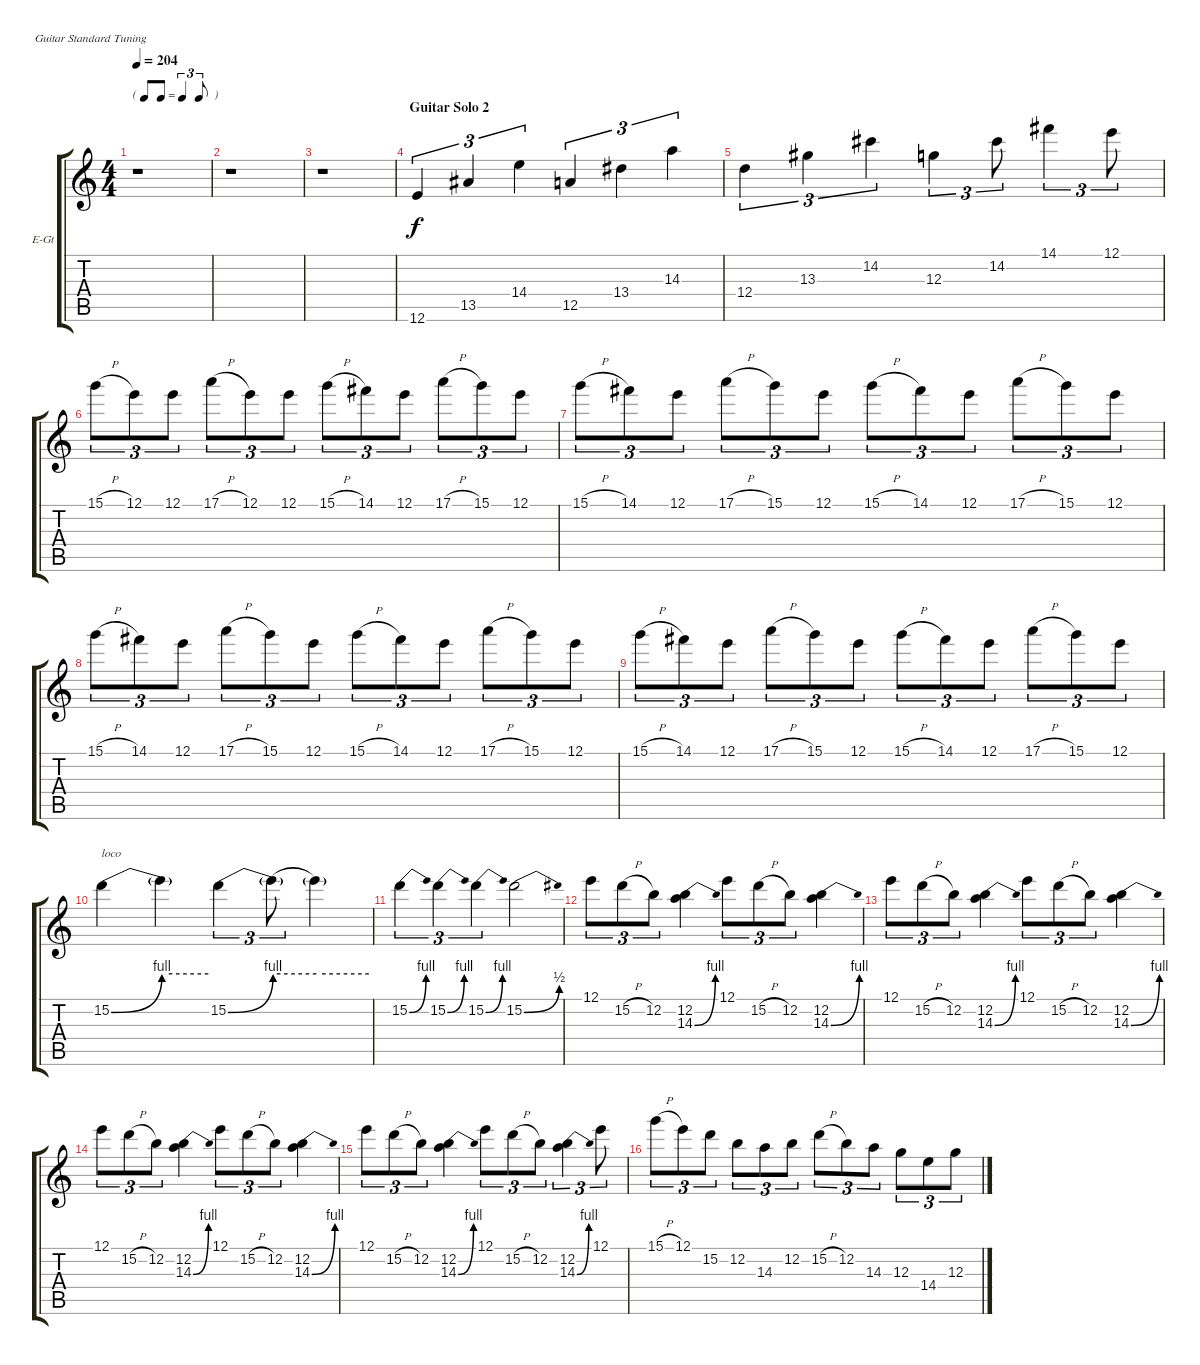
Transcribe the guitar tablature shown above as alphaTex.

\bracketExtendMode groupsimilarinstruments
\firstSystemTrackNameOrientation horizontal
\otherSystemsTrackNameOrientation horizontal
\track ("Gtr III Lead" "E-Gt") {instrument overdrivenguitar}
\staff {score tabs}
\tuning (E4 B3 G3 D3 A2 E2)
\ts (4 4)
\tf triplet8th
\tempo 204
\clef g2
\ks c
r.1{dy fff} |
r.1 |
r.1 |
\section ("" "Guitar Solo 2")
12.6.4{tu (3 2) dy f} 13.5.4{tu (3 2)} 14.4.4{tu (3 2)} 12.5.4{tu (3 2)} 13.4.4{tu (3 2)} 14.3.4{tu (3 2)} |
12.4.4{tu (3 2)} 13.3.4{tu (3 2)} 14.2.4{tu (3 2)} 12.3.4{tu (3 2)} 14.2.8{tu (3 2)} 14.1.4{tu (3 2)} 12.1.8{tu (3 2)} |
15.1{h}.8{tu (3 2)} 12.1.8{tu (3 2)} 12.1.8{tu (3 2)} 17.1{h}.8{tu (3 2)} 12.1.8{tu (3 2)} 12.1.8{tu (3 2)} 15.1{h}.8{tu (3 2)} 14.1.8{tu (3 2)} 12.1.8{tu (3 2)} 17.1{h}.8{tu (3 2)} 15.1.8{tu (3 2)} 12.1.8{tu (3 2)} |
15.1{h}.8{tu (3 2)} 14.1.8{tu (3 2)} 12.1.8{tu (3 2)} 17.1{h}.8{tu (3 2)} 15.1.8{tu (3 2)} 12.1.8{tu (3 2)} 15.1{h}.8{tu (3 2)} 14.1.8{tu (3 2)} 12.1.8{tu (3 2)} 17.1{h}.8{tu (3 2)} 15.1.8{tu (3 2)} 12.1.8{tu (3 2)} |
15.1{h}.8{tu (3 2)} 14.1.8{tu (3 2)} 12.1.8{tu (3 2)} 17.1{h}.8{tu (3 2)} 15.1.8{tu (3 2)} 12.1.8{tu (3 2)} 15.1{h}.8{tu (3 2)} 14.1.8{tu (3 2)} 12.1.8{tu (3 2)} 17.1{h}.8{tu (3 2)} 15.1.8{tu (3 2)} 12.1.8{tu (3 2)} |
15.1{h}.8{tu (3 2)} 14.1.8{tu (3 2)} 12.1.8{tu (3 2)} 17.1{h}.8{tu (3 2)} 15.1.8{tu (3 2)} 12.1.8{tu (3 2)} 15.1{h}.8{tu (3 2)} 14.1.8{tu (3 2)} 12.1.8{tu (3 2)} 17.1{h}.8{tu (3 2)} 15.1.8{tu (3 2)} 12.1.8{tu (3 2)} |
15.2{be (bend 0 0 60 4)}.4{txt "loco"} 15.2{be (hold 0 4 60 4) t}.4 15.2{be (bend 0 0 60 4)}.4{tu (3 2)} 15.2{be (hold 0 4 60 4) t}.8{tu (3 2)} 15.2{be (hold 0 4 60 4) t}.4 |
15.2{be (bend 0 0 60 4)}.4{tu (3 2)} 15.2{be (bend 0 0 60 4)}.4{tu (3 2)} 15.2{be (bend 0 0 60 4)}.4{tu (3 2)} 15.2{be (bend 0 0 60 2)}.2 |
12.1.8{tu (3 2)} 15.2{h}.8{tu (3 2)} 12.2.8{tu (3 2)} (12.2 14.3{be (bend 0 0 60 4)}).4 12.1.8{tu (3 2)} 15.2{h}.8{tu (3 2)} 12.2.8{tu (3 2)} (12.2 14.3{be (bend 0 0 60 4)}).4 |
12.1.8{tu (3 2)} 15.2{h}.8{tu (3 2)} 12.2.8{tu (3 2)} (12.2 14.3{be (bend 0 0 60 4)}).4 12.1.8{tu (3 2)} 15.2{h}.8{tu (3 2)} 12.2.8{tu (3 2)} (12.2 14.3{be (bend 0 0 60 4)}).4 |
12.1.8{tu (3 2)} 15.2{h}.8{tu (3 2)} 12.2.8{tu (3 2)} (12.2 14.3{be (bend 0 0 60 4)}).4 12.1.8{tu (3 2)} 15.2{h}.8{tu (3 2)} 12.2.8{tu (3 2)} (12.2 14.3{be (bend 0 0 60 4)}).4 |
12.1.8{tu (3 2)} 15.2{h}.8{tu (3 2)} 12.2.8{tu (3 2)} (12.2 14.3{be (bend 0 0 60 4)}).4 12.1.8{tu (3 2)} 15.2{h}.8{tu (3 2)} 12.2.8{tu (3 2)} (12.2 14.3{be (bend 0 0 60 4)}).4{tu (3 2)} 12.1.8{tu (3 2)} |
15.1{h}.8{tu (3 2)} 12.1.8{tu (3 2)} 15.2.8{tu (3 2)} 12.2.8{tu (3 2)} 14.3.8{tu (3 2)} 12.2.8{tu (3 2)} 15.2{h}.8{tu (3 2)} 12.2.8{tu (3 2)} 14.3.8{tu (3 2)} 12.3.8{tu (3 2)} 14.4.8{tu (3 2)} 12.3.8{tu (3 2)}
